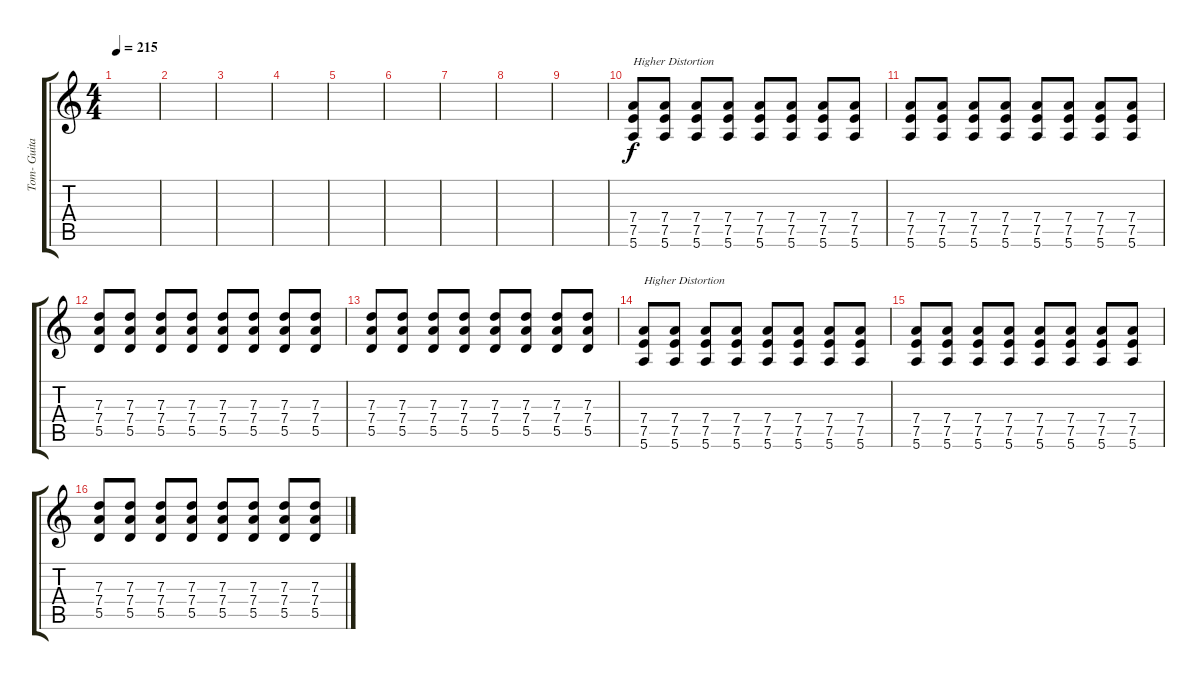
\track ("Tom- Guitar 2 (Studio Only) " "Tom- Guita") {instrument distortionguitar}
\staff {score tabs}
\tuning (E4 B3 G3 D3 A2 E2) {hide}
\ts (4 4)
\tempo 215
\clef g2
\ks c
|
|
|
|
|
|
|
|
|
(7.4 7.5 5.6).8{txt "Higher Distortion"} (7.4 7.5 5.6).8 (7.4 7.5 5.6).8 (7.4 7.5 5.6).8 (7.4 7.5 5.6).8 (7.4 7.5 5.6).8 (7.4 7.5 5.6).8 (7.4 7.5 5.6).8 |
(7.4 7.5 5.6).8 (7.4 7.5 5.6).8 (7.4 7.5 5.6).8 (7.4 7.5 5.6).8 (7.4 7.5 5.6).8 (7.4 7.5 5.6).8 (7.4 7.5 5.6).8 (7.4 7.5 5.6).8 |
(7.3 7.4 5.5).8 (7.3 7.4 5.5).8 (7.3 7.4 5.5).8 (7.3 7.4 5.5).8 (7.3 7.4 5.5).8 (7.3 7.4 5.5).8 (7.3 7.4 5.5).8 (7.3 7.4 5.5).8 |
(7.3 7.4 5.5).8 (7.3 7.4 5.5).8 (7.3 7.4 5.5).8 (7.3 7.4 5.5).8 (7.3 7.4 5.5).8 (7.3 7.4 5.5).8 (7.3 7.4 5.5).8 (7.3 7.4 5.5).8 |
(7.4 7.5 5.6).8{txt "Higher Distortion"} (7.4 7.5 5.6).8 (7.4 7.5 5.6).8 (7.4 7.5 5.6).8 (7.4 7.5 5.6).8 (7.4 7.5 5.6).8 (7.4 7.5 5.6).8 (7.4 7.5 5.6).8 |
(7.4 7.5 5.6).8 (7.4 7.5 5.6).8 (7.4 7.5 5.6).8 (7.4 7.5 5.6).8 (7.4 7.5 5.6).8 (7.4 7.5 5.6).8 (7.4 7.5 5.6).8 (7.4 7.5 5.6).8 |
(7.3 7.4 5.5).8 (7.3 7.4 5.5).8 (7.3 7.4 5.5).8 (7.3 7.4 5.5).8 (7.3 7.4 5.5).8 (7.3 7.4 5.5).8 (7.3 7.4 5.5).8 (7.3 7.4 5.5).8
